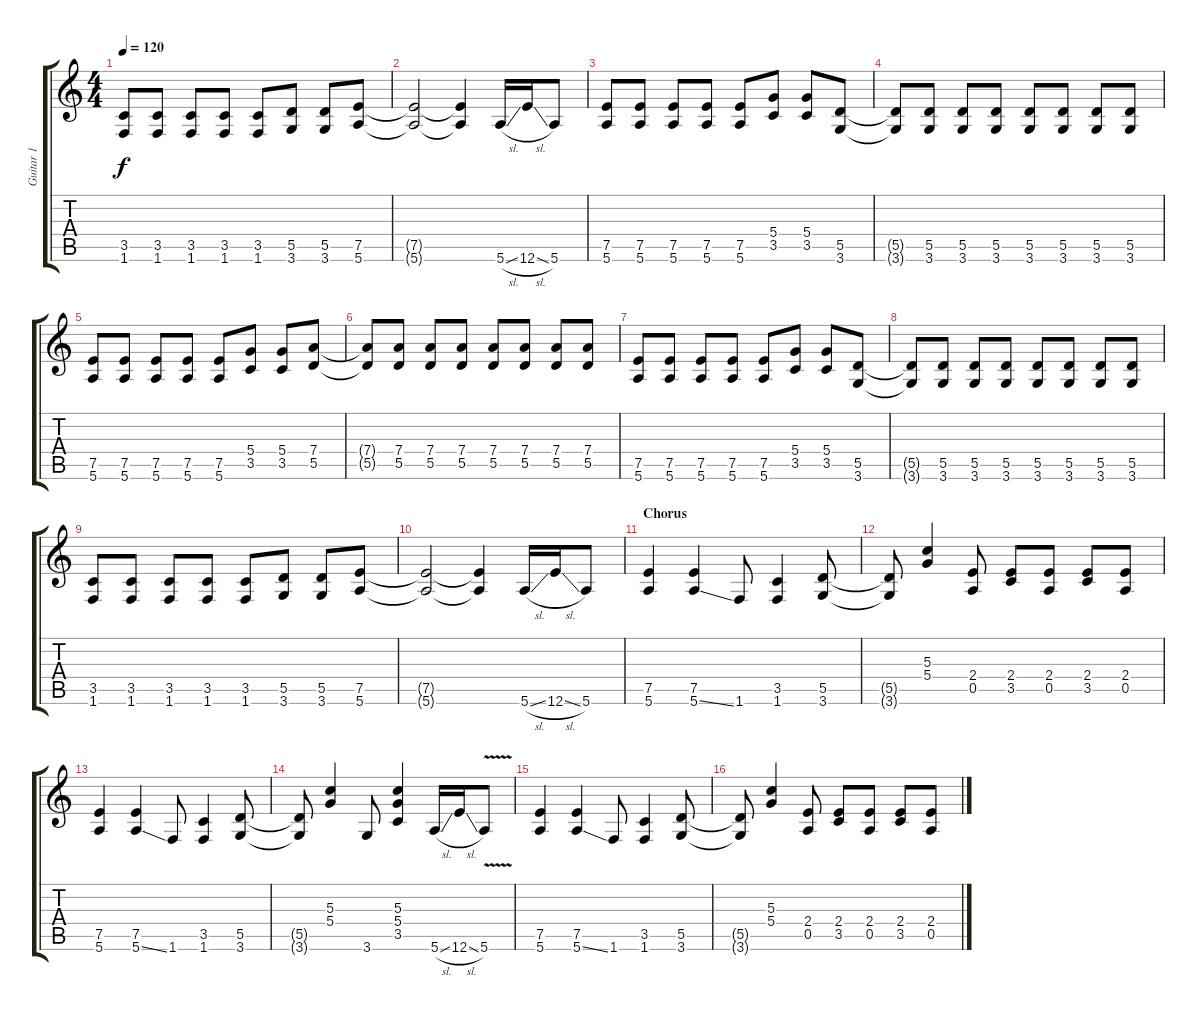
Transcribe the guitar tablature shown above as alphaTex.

\track ("Guitar 1" "Guitar 1") {instrument distortionguitar}
\staff {score tabs}
\tuning (E4 B3 G3 D3 A2 E2) {hide}
\ts (4 4)
\tempo 120
\clef g2
\ks c
(3.5 1.6).8{dy f} (3.5 1.6).8 (3.5 1.6).8 (3.5 1.6).8 (3.5 1.6).8 (5.5 3.6).8 (5.5 3.6).8 (7.5 5.6).8 |
(7.5{t} 5.6{t}).2 (7.5{t} 5.6{t}).4 5.6{sl}.16 12.6{sl}.16 5.6.8 |
(7.5 5.6).8 (7.5 5.6).8 (7.5 5.6).8 (7.5 5.6).8 (7.5 5.6).8 (5.4 3.5).8 (5.4 3.5).8 (5.5 3.6).8 |
(5.5{t} 3.6{t}).8 (5.5 3.6).8 (5.5 3.6).8 (5.5 3.6).8 (5.5 3.6).8 (5.5 3.6).8 (5.5 3.6).8 (5.5 3.6).8 |
(7.5 5.6).8 (7.5 5.6).8 (7.5 5.6).8 (7.5 5.6).8 (7.5 5.6).8 (5.4 3.5).8 (5.4 3.5).8 (7.4 5.5).8 |
(7.4{t} 5.5{t}).8 (7.4 5.5).8 (7.4 5.5).8 (7.4 5.5).8 (7.4 5.5).8 (7.4 5.5).8 (7.4 5.5).8 (7.4 5.5).8 |
(7.5 5.6).8 (7.5 5.6).8 (7.5 5.6).8 (7.5 5.6).8 (7.5 5.6).8 (5.4 3.5).8 (5.4 3.5).8 (5.5 3.6).8 |
(5.5{t} 3.6{t}).8 (5.5 3.6).8 (5.5 3.6).8 (5.5 3.6).8 (5.5 3.6).8 (5.5 3.6).8 (5.5 3.6).8 (5.5 3.6).8 |
(3.5 1.6).8 (3.5 1.6).8 (3.5 1.6).8 (3.5 1.6).8 (3.5 1.6).8 (5.5 3.6).8 (5.5 3.6).8 (7.5 5.6).8 |
(7.5{t} 5.6{t}).2 (7.5{t} 5.6{t}).4 5.6{sl}.16 12.6{sl}.16 5.6.8 |
\section ("" "Chorus")
(7.5 5.6).4 (7.5 5.6{ss}).4 1.6.8 (3.5 1.6).4 (5.5 3.6).8 |
(5.5{t} 3.6{t}).8 (5.3 5.4).4 (2.4 0.5).8 (2.4 3.5).8 (2.4 0.5).8 (2.4 3.5).8 (2.4 0.5).8 |
(7.5 5.6).4 (7.5 5.6{ss}).4 1.6.8 (3.5 1.6).4 (5.5 3.6).8 |
(5.5{t} 3.6{t}).8 (5.3 5.4).4 3.6.8 (5.3 5.4 3.5).4 5.6{sl}.16 12.6{sl}.16 5.6{v}.8 |
(7.5 5.6).4 (7.5 5.6{ss}).4 1.6.8 (3.5 1.6).4 (5.5 3.6).8 |
(5.5{t} 3.6{t}).8 (5.3 5.4).4 (2.4 0.5).8 (2.4 3.5).8 (2.4 0.5).8 (2.4 3.5).8 (2.4 0.5).8
